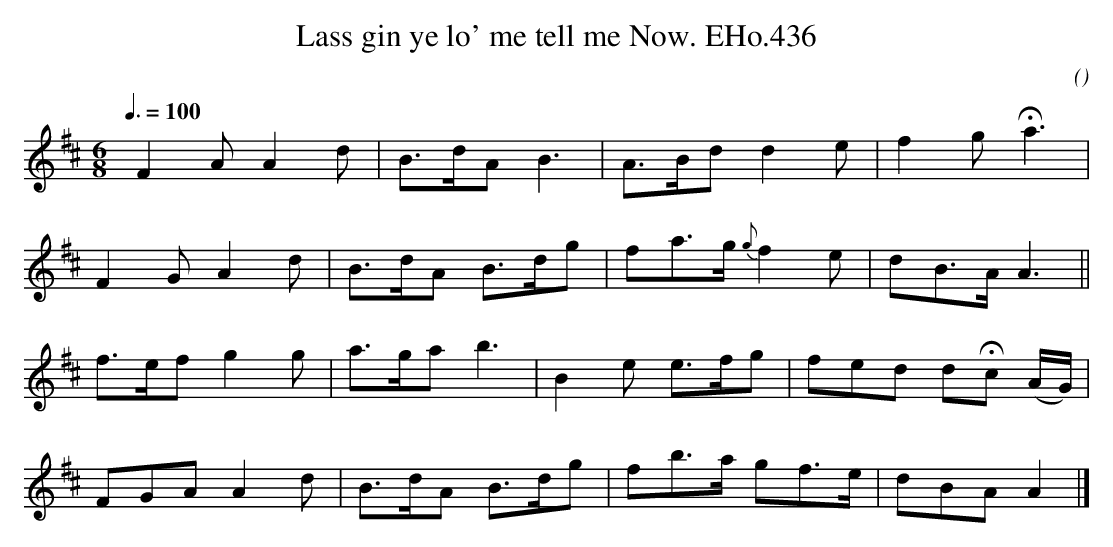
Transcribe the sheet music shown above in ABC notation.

X:1
T:Lass gin ye lo' me tell me Now. EHo.436
M:6/8
L:1/8
Q:3/8=100
C:
O:
K:D
yF2A A2d | B>dA B3 | A>Bd d2e | f2g!fermata!a3 |
F2G A2d | B>dA B>dg | fa>g {g}f2e | dB>A A3 ||
f>ef g2g | a>gab3 | B2e e>fg | fed d!fermata!c (A/G/) |
FGA A2d | B>dA B>dg | fb>a gf>e | dBA A2 |]
